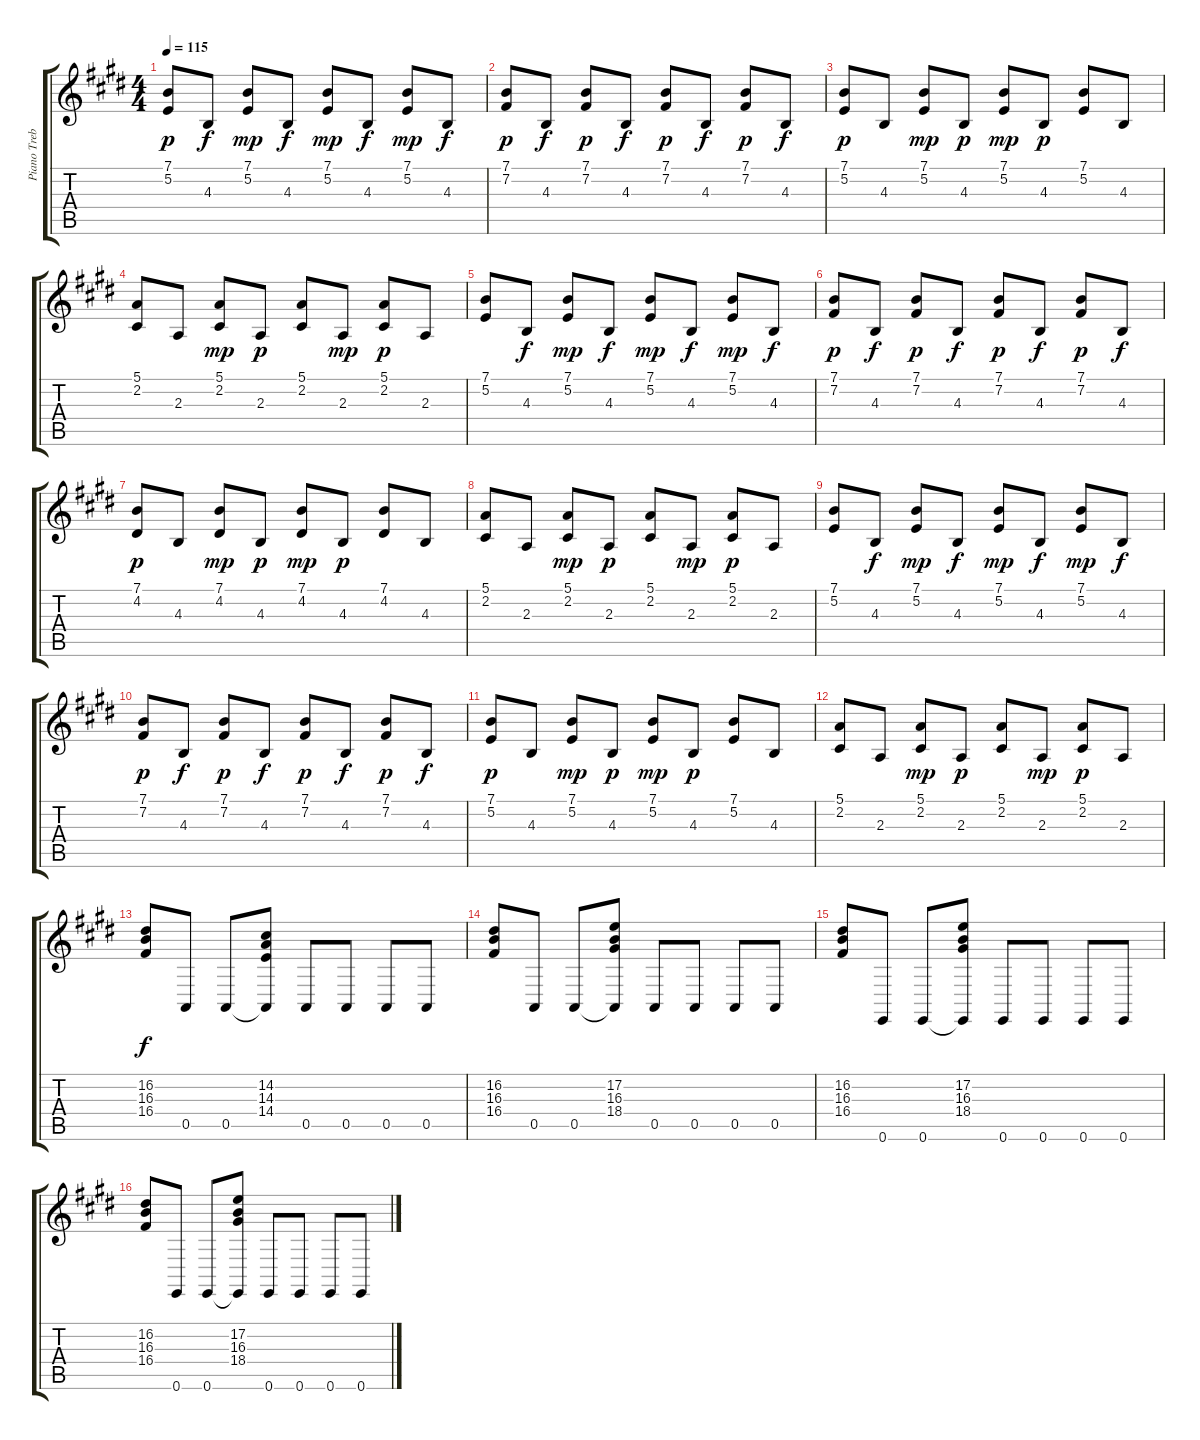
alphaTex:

\track ("Piano Treble" "Piano Treb") {instrument acousticgrandpiano}
\staff {score tabs}
\tuning (E4 B3 G3 D3 A2 E2) {hide}
\ts (4 4)
\tempo 115
\clef g2
\ks c#minor
(7.1 5.2).8{dy p} 4.3.8{dy f} (7.1 5.2).8{dy mp} 4.3.8{dy f} (7.1 5.2).8{dy mp} 4.3.8{dy f} (7.1 5.2).8{dy mp} 4.3.8{dy f} |
(7.1 7.2).8{dy p} 4.3.8{dy f} (7.1 7.2).8{dy p} 4.3.8{dy f} (7.1 7.2).8{dy p} 4.3.8{dy f} (7.1 7.2).8{dy p} 4.3.8{dy f} |
(7.1 5.2).8{dy p} 4.3.8 (7.1 5.2).8{dy mp} 4.3.8{dy p} (7.1 5.2).8{dy mp} 4.3.8{dy p} (7.1 5.2).8 4.3.8 |
(5.1 2.2).8 2.3.8 (5.1 2.2).8{dy mp} 2.3.8{dy p} (5.1 2.2).8 2.3.8{dy mp} (5.1 2.2).8{dy p} 2.3.8 |
(7.1 5.2).8 4.3.8{dy f} (7.1 5.2).8{dy mp} 4.3.8{dy f} (7.1 5.2).8{dy mp} 4.3.8{dy f} (7.1 5.2).8{dy mp} 4.3.8{dy f} |
(7.1 7.2).8{dy p} 4.3.8{dy f} (7.1 7.2).8{dy p} 4.3.8{dy f} (7.1 7.2).8{dy p} 4.3.8{dy f} (7.1 7.2).8{dy p} 4.3.8{dy f} |
(7.1 4.2).8{dy p} 4.3.8 (7.1 4.2).8{dy mp} 4.3.8{dy p} (7.1 4.2).8{dy mp} 4.3.8{dy p} (7.1 4.2).8 4.3.8 |
(5.1 2.2).8 2.3.8 (5.1 2.2).8{dy mp} 2.3.8{dy p} (5.1 2.2).8 2.3.8{dy mp} (5.1 2.2).8{dy p} 2.3.8 |
(7.1 5.2).8 4.3.8{dy f} (7.1 5.2).8{dy mp} 4.3.8{dy f} (7.1 5.2).8{dy mp} 4.3.8{dy f} (7.1 5.2).8{dy mp} 4.3.8{dy f} |
(7.1 7.2).8{dy p} 4.3.8{dy f} (7.1 7.2).8{dy p} 4.3.8{dy f} (7.1 7.2).8{dy p} 4.3.8{dy f} (7.1 7.2).8{dy p} 4.3.8{dy f} |
(7.1 5.2).8{dy p} 4.3.8 (7.1 5.2).8{dy mp} 4.3.8{dy p} (7.1 5.2).8{dy mp} 4.3.8{dy p} (7.1 5.2).8 4.3.8 |
(5.1 2.2).8 2.3.8 (5.1 2.2).8{dy mp} 2.3.8{dy p} (5.1 2.2).8 2.3.8{dy mp} (5.1 2.2).8{dy p} 2.3.8 |
(16.2 16.3 16.4).8{dy f volume 13 instrument stringensemble1} 0.5.8 0.5.8 (14.2 14.3 14.4 0.5{t}).8 0.5.8 0.5.8 0.5.8 0.5.8 |
(16.2 16.3 16.4).8 0.5.8 0.5.8 (17.2 16.3 18.4 0.5{t}).8 0.5.8 0.5.8 0.5.8 0.5.8 |
(16.2 16.3 16.4).8 0.6.8 0.6.8 (17.2 16.3 18.4 0.6{t}).8 0.6.8 0.6.8 0.6.8 0.6.8 |
(16.2 16.3 16.4).8 0.6.8 0.6.8 (17.2 16.3 18.4 0.6{t}).8 0.6.8 0.6.8 0.6.8 0.6.8
